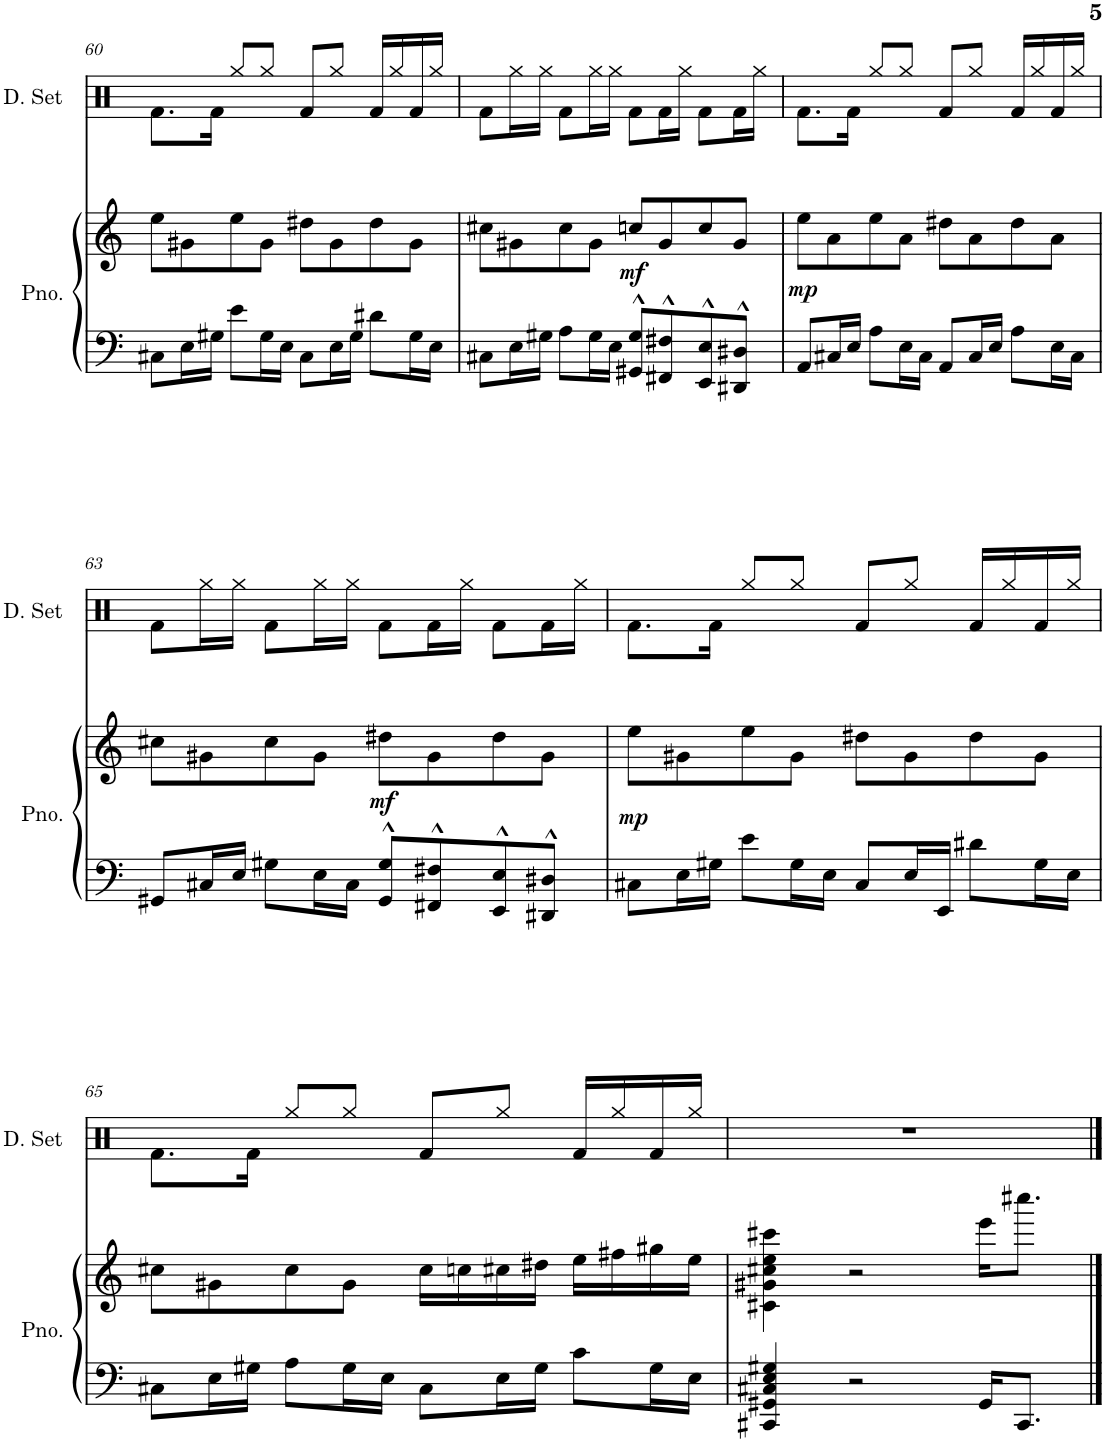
**kern	**kern	**dynam	**kern
*part2	*part2	*part2	*part1
*staff3	*staff2	*staff2/3	*staff1
*I"Piano	*	*	*I"Drumset
*I'Pno.	*	*	*I'D. Set
!!LO:PB:g=z
*clefF4	*clefG2	*	*clefX
*k[]	*k[]	*	*k[]
*M4/4	*M4/4	*	*M4/4
=60	=60	=60	=60
8C#X\L	8ee\L	.	8.Rf\L
16E\L	8g#X\	.	.
16G#X\JJ	.	.	16Rf\Jk
8e\L	8ee\	.	8Rgg/L
16G#\L	8g#\J	.	8Rgg/J
16E\JJ	.	.	.
8C#\L	8dd#X\L	.	8Rf/L
16E\L	8g#\	.	8Rgg/J
16G#\JJ	.	.	.
8d#X\L	8dd#\	.	16Rf/LL
.	.	.	16Rgg/
16G#\L	8g#\J	.	16Rf/
16E\JJ	.	.	16Rgg/JJ
=61	=61	=61	=61
8C#X\L	8cc#X\L	.	8Rf\L
16E\L	8g#X\	.	16Rgg\L
16G#X\JJ	.	.	16Rgg\JJ
8A\L	8cc#\	.	8Rf\L
16G#\L	8g#\J	.	16Rgg\L
16E\JJ	.	.	16Rgg\JJ
!	!	!LO:DY:b	!
8GG#X/^^ 8G#/^^L	8ccn/L	mf	8Rf\L
8FF#X/^^ 8F#X/^^	8g#/	.	16Rf\L
.	.	.	16Rgg\JJ
8EE/^^ 8E/^^	8cc/	.	8Rf\L
8DD#X/^^ 8D#X/^^J	8g#/J	.	16Rf\L
.	.	.	16Rgg\JJ
=62	=62	=62	=62
!	!	!LO:DY:b	!
8AA/L	8ee\L	mp	8.Rf\L
16C#X/L	8a\	.	.
16E/JJ	.	.	16Rf\Jk
8A\L	8ee\	.	8Rgg/L
16E\L	8a\J	.	8Rgg/J
16C#\JJ	.	.	.
8AA/L	8dd#X\L	.	8Rf/L
16C#/L	8a\	.	8Rgg/J
16E/JJ	.	.	.
8A\L	8dd#\	.	16Rf/LL
.	.	.	16Rgg/
16E\L	8a\J	.	16Rf/
16C#\JJ	.	.	16Rgg/JJ
!!LO:LB:g=z
=63	=63	=63	=63
8GG#X/L	8cc#X\L	.	8Rf\L
16C#X/L	8g#X\	.	16Rgg\L
16E/JJ	.	.	16Rgg\JJ
8G#X\L	8cc#\	.	8Rf\L
16E\L	8g#\J	.	16Rgg\L
16C#\JJ	.	.	16Rgg\JJ
!	!	!LO:DY:b	!
8GG#/^^ 8G#/^^L	8dd#X\L	mf	8Rf\L
8FF#X/^^ 8F#X/^^	8g#\	.	16Rf\L
.	.	.	16Rgg\JJ
8EE/^^ 8E/^^	8dd#\	.	8Rf\L
8DD#X/^^ 8D#X/^^J	8g#\J	.	16Rf\L
.	.	.	16Rgg\JJ
=64	=64	=64	=64
!	!	!LO:DY:b	!
8C#X\L	8ee\L	mp	8.Rf\L
16E\L	8g#X\	.	.
16G#X\JJ	.	.	16Rf\Jk
8e\L	8ee\	.	8Rgg/L
16G#\L	8g#\J	.	8Rgg/J
16E\JJ	.	.	.
8C#/L	8dd#X\L	.	8Rf/L
16E/L	8g#\	.	8Rgg/J
16EE/JJ	.	.	.
8d#X\L	8dd#\	.	16Rf/LL
.	.	.	16Rgg/
16G#\L	8g#\J	.	16Rf/
16E\JJ	.	.	16Rgg/JJ
!!LO:LB:g=z
=65	=65	=65	=65
8C#X\L	8cc#X\L	.	8.Rf\L
16E\L	8g#X\	.	.
16G#X\JJ	.	.	16Rf\Jk
8A\L	8cc#\	.	8Rgg/L
16G#\L	8g#\J	.	8Rgg/J
16E\JJ	.	.	.
8C#\L	16cc#\LL	.	8Rf/L
.	16ccn\	.	.
16E\L	16cc#X\	.	8Rgg/J
16G#\JJ	16dd#X\JJ	.	.
8c\L	16ee\LL	.	16Rf/LL
.	16ff#X\	.	16Rgg/
16G#\L	16gg#X\	.	16Rf/
16E\JJ	16ee\JJ	.	16Rgg/JJ
=66	=66	=66	=66
4CC#X/ 4GG#X/ 4C#X/ 4E/ 4G#X/	4c#X\ 4g#X\ 4cc#X\ 4ee\ 4ccc#X\	.	1r
2r	2r	.	.
16GG#/KL	16eee\KL	.	.
8.CC#/J	8.cccc#X\J	.	.
==	==	==	==
*-	*-	*-	*-
